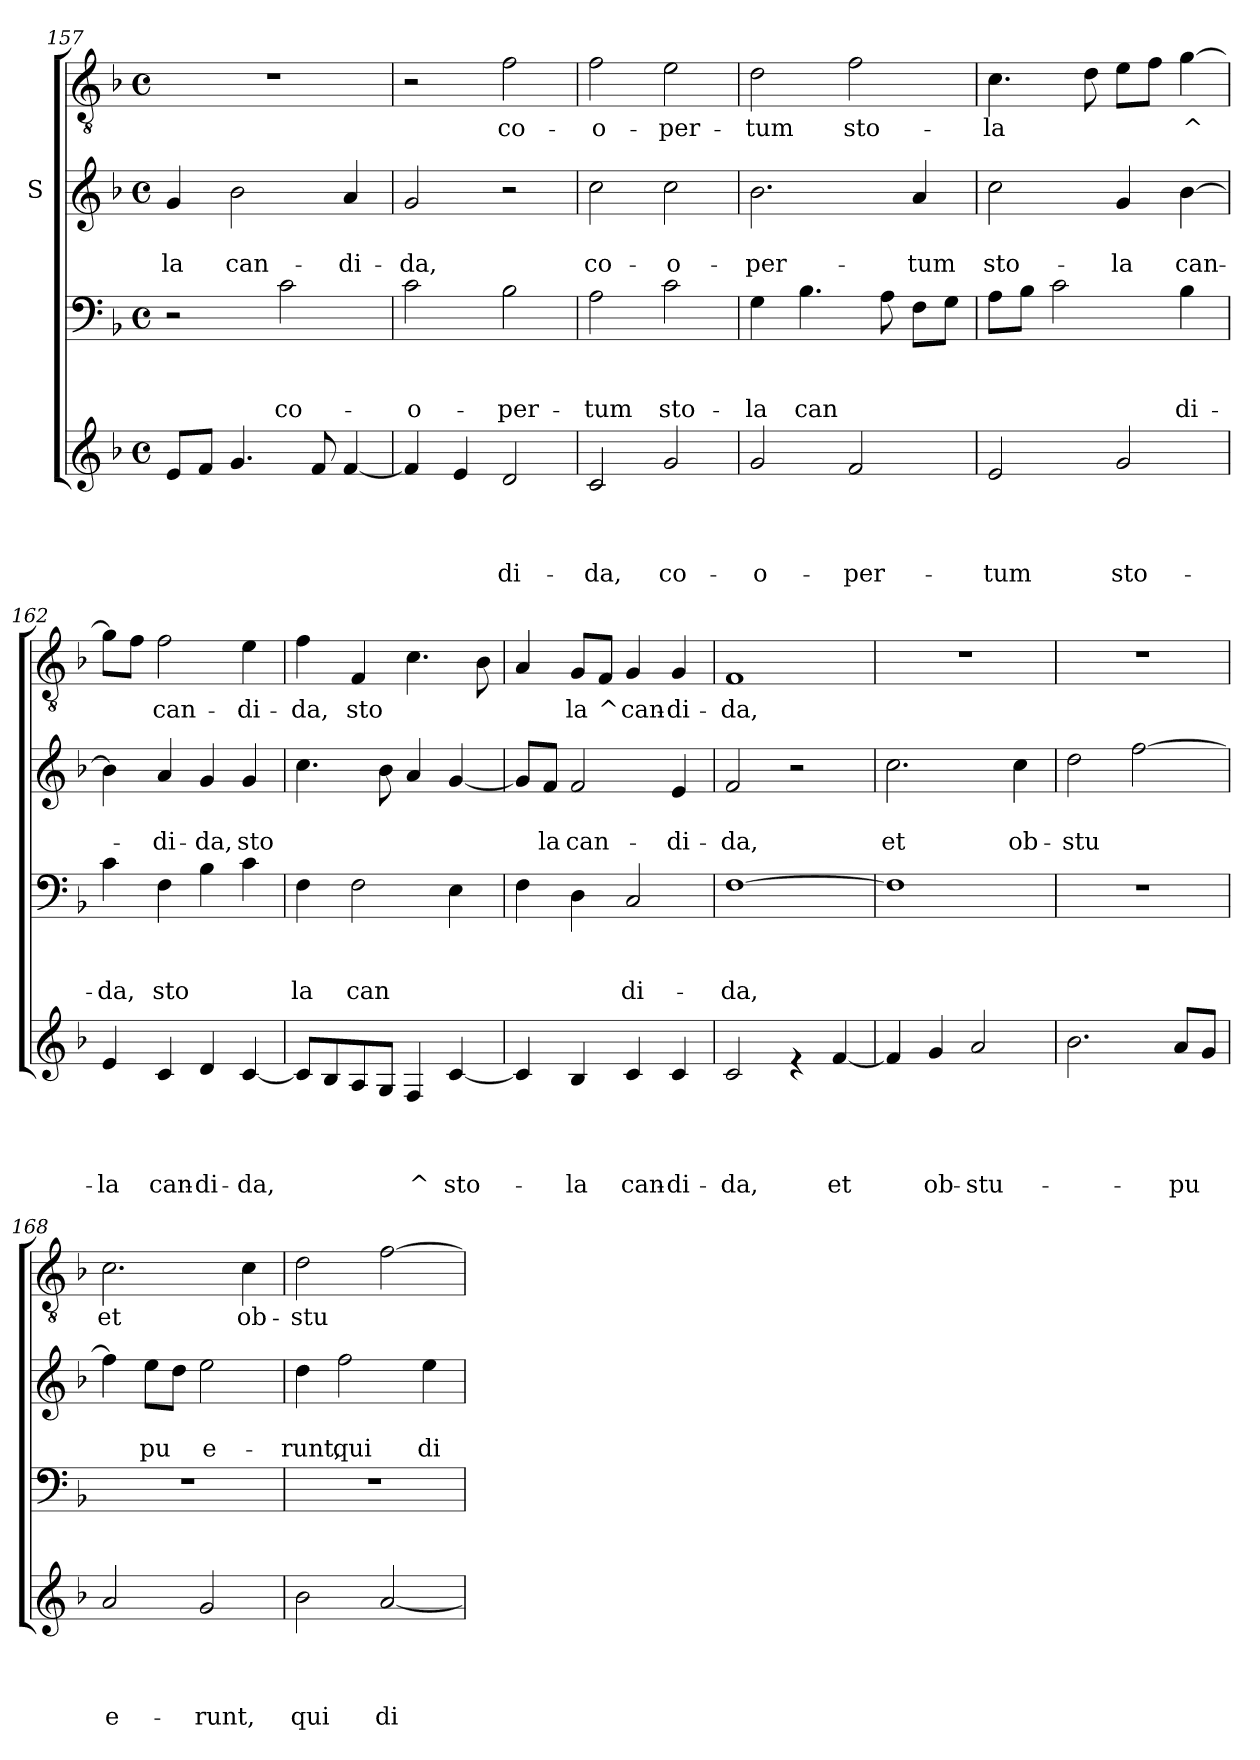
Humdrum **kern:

**kern	**text	**text	**text	**text	**kern	**text	**text	**text	**kern	**text	**text	**kern	**text
*part4	*part4	*part4	*part4	*part4	*part3	*part3	*part3	*part3	*part2	*part2	*part2	*part1	*part1
*staff4	*staff4	*staff4	*staff4	*staff4	*staff3	*staff3	*staff3	*staff3	*staff2	*staff2	*staff2	*staff1	*staff1
*	*	*	*	*	*	*	*	*	*I"S	*	*	*	*
*clefG2	*	*	*	*	*clefF4	*	*	*	*clefG2	*	*	*clefGv2	*
*k[b-]	*	*	*	*	*k[b-]	*	*	*	*k[b-]	*	*	*k[b-]	*
*F:	*	*	*	*	*F:	*	*	*	*F:	*	*	*F:	*
*M4/4	*	*	*	*	*M4/4	*	*	*	*M4/4	*	*	*M4/4	*
*met(c)	*	*	*	*	*met(c)	*	*	*	*met(c)	*	*	*met(c)	*
=157	=157	=157	=157	=157	=157	=157	=157	=157	=157	=157	=157	=157	=157
!	!	!	!	!	!	!	!	!	!	!	!LO:LY:b	!	!
8e/L	.	.	.	.	2r	.	.	.	4g/	.	-la	1r	.
8f/J	.	.	.	.	.	.	.	.	.	.	.	.	.
!	!	!	!	!	!	!	!	!	!	!	!LO:LY:b	!	!
4.g/	.	.	.	.	.	.	.	.	2b-\	.	can-	.	.
!	!	!	!	!	!	!	!	!LO:LY:b	!	!	!	!	!
.	.	.	.	.	2c\	.	.	co-	.	.	.	.	.
8f/	.	.	.	.	.	.	.	.	.	.	.	.	.
!	!	!	!	!	!	!	!	!	!	!	!LO:LY:b	!	!
[<4f/	.	.	.	.	.	.	.	.	4a/	.	-di-	.	.
=158	=158	=158	=158	=158	=158	=158	=158	=158	=158	=158	=158	=158	=158
!	!	!	!	!	!	!	!	!LO:LY:b	!	!	!LO:LY:b	!	!
4f/]	.	.	.	.	2c\	.	.	-o-	2g/	.	-da,	2r	.
4e/	.	.	.	.	.	.	.	.	.	.	.	.	.
!	!	!	!	!LO:LY:b	!	!	!	!LO:LY:b	!	!	!	!	!LO:LY:b
2d/	.	.	.	di-	2B-\	.	.	-per-	2r	.	.	2f\	co-
!!LO:LB:g=z
=159	=159	=159	=159	=159	=159	=159	=159	=159	=159	=159	=159	=159	=159
!	!	!	!	!LO:LY:b	!	!	!	!LO:LY:b	!	!	!LO:LY:b	!	!LO:LY:b
2c/	.	.	.	-da,	2A\	.	.	-tum	2cc\	.	co-	2f\	-o-
!	!	!	!	!LO:LY:b	!	!	!	!LO:LY:b	!	!	!LO:LY:b	!	!LO:LY:b
2g/	.	.	.	co-	2c\	.	.	sto-	2cc\	.	-o-	2e\	-per-
=160	=160	=160	=160	=160	=160	=160	=160	=160	=160	=160	=160	=160	=160
!	!	!	!	!LO:LY:b	!	!	!	!LO:LY:b	!	!	!LO:LY:b	!	!LO:LY:b
2g/	.	.	.	-o-	4G\	.	.	-la	2.b-\	.	-per-	2d\	-tum
!	!	!	!	!	!	!	!	!LO:LY:b	!	!	!	!	!
.	.	.	.	.	4.B-\	.	.	can	.	.	.	.	.
!	!	!	!	!LO:LY:b	!	!	!	!	!	!	!	!	!LO:LY:b
2f/	.	.	.	-per-	.	.	.	.	.	.	.	2f\	sto-
.	.	.	.	.	8A\	.	.	.	.	.	.	.	.
!	!	!	!	!	!	!	!	!	!	!	!LO:LY:b	!	!
.	.	.	.	.	8F\L	.	.	.	4a/	.	-tum	.	.
.	.	.	.	.	8G\J	.	.	.	.	.	.	.	.
=161	=161	=161	=161	=161	=161	=161	=161	=161	=161	=161	=161	=161	=161
!	!	!	!	!LO:LY:b	!	!	!	!	!	!	!LO:LY:b	!	!LO:LY:b
2e/	.	.	.	-tum	8A\L	.	.	.	2cc\	.	sto-	4.c\	-la
.	.	.	.	.	8B-\J	.	.	.	.	.	.	.	.
.	.	.	.	.	2c\	.	.	.	.	.	.	.	.
.	.	.	.	.	.	.	.	.	.	.	.	8d\	.
!	!	!	!	!LO:LY:b	!	!	!	!	!	!	!LO:LY:b	!	!
2g/	.	.	.	sto-	.	.	.	.	4g/	.	-la	8e\L	.
.	.	.	.	.	.	.	.	.	.	.	.	8f\J	.
!	!	!	!	!	!	!	!	!LO:LY:b	!	!	!LO:LY:b	!	!LO:LY:b
.	.	.	.	.	4B-\	.	.	di-	[>4b-\	.	can-	[>4g\	^
=162	=162	=162	=162	=162	=162	=162	=162	=162	=162	=162	=162	=162	=162
!	!	!	!	!LO:LY:b	!	!	!	!LO:LY:b	!	!	!	!	!
4e/	.	.	.	-la	4c\	.	.	-da,	4b-\]	.	.	8g\L]	.
.	.	.	.	.	.	.	.	.	.	.	.	8f\J	.
!	!	!	!	!LO:LY:b	!	!	!	!LO:LY:b	!	!	!LO:LY:b	!	!LO:LY:b
4c/	.	.	.	can-	4F\	.	.	sto	4a/	.	-di-	2f\	can-
!	!	!	!	!LO:LY:b	!	!	!	!	!	!	!LO:LY:b	!	!
4d/	.	.	.	-di-	4B-\	.	.	.	4g/	.	-da,	.	.
!	!	!	!	!LO:LY:b	!	!	!	!	!	!	!LO:LY:b	!	!LO:LY:b
[<4c/	.	.	.	-da,	4c\	.	.	.	4g/	.	sto	4e\	-di-
=163	=163	=163	=163	=163	=163	=163	=163	=163	=163	=163	=163	=163	=163
!	!	!	!	!	!	!	!	!LO:LY:b	!	!	!	!	!LO:LY:b
8c/L]	.	.	.	.	4F\	.	.	la	4.cc\	.	.	4f\	-da,
8B-/	.	.	.	.	.	.	.	.	.	.	.	.	.
!	!	!	!	!	!	!	!	!LO:LY:b	!	!	!	!	!LO:LY:b
8A/	.	.	.	.	2F\	.	.	can	.	.	.	4F/	sto
8G/J	.	.	.	.	.	.	.	.	8b-\	.	.	.	.
!	!	!	!	!LO:LY:b	!	!	!	!	!	!	!	!	!
4F/	.	.	.	^	.	.	.	.	4a/	.	.	4.c\	.
!	!	!	!	!LO:LY:b	!	!	!	!	!	!	!	!	!
[<4c/	.	.	.	sto-	4E\	.	.	.	[<4g/	.	.	.	.
.	.	.	.	.	.	.	.	.	.	.	.	8B-\	.
=164	=164	=164	=164	=164	=164	=164	=164	=164	=164	=164	=164	=164	=164
4c/]	.	.	.	.	4F\	.	.	.	8g/L]	.	.	4A/	.
!	!	!	!	!	!	!	!	!	!	!	!LO:LY:b	!	!
.	.	.	.	.	.	.	.	.	8f/J	.	la	.	.
!	!	!	!	!LO:LY:b	!	!	!	!	!	!	!LO:LY:b	!	!LO:LY:b
4B-/	.	.	.	-la	4D\	.	.	.	2f/	.	can-	8G/L	la
!	!	!	!	!	!	!	!	!	!	!	!	!	!LO:LY:b
.	.	.	.	.	.	.	.	.	.	.	.	8F/J	^
!	!	!	!	!LO:LY:b	!	!	!	!LO:LY:b	!	!	!	!	!LO:LY:b
4c/	.	.	.	can-	2C/	.	.	di-	.	.	.	4G/	can-
!	!	!	!	!LO:LY:b	!	!	!	!	!	!	!LO:LY:b	!	!LO:LY:b
4c/	.	.	.	-di-	.	.	.	.	4e/	.	-di-	4G/	-di-
!!LO:LB:g=z
=165	=165	=165	=165	=165	=165	=165	=165	=165	=165	=165	=165	=165	=165
!	!	!	!	!LO:LY:b	!	!	!	!LO:LY:b	!	!	!LO:LY:b	!	!LO:LY:b
2c/	.	.	.	-da,	[>1F	.	.	-da,	2f/	.	-da,	1F	-da,
4re	.	.	.	.	.	.	.	.	2r	.	.	.	.
!	!	!	!	!LO:LY:b	!	!	!	!	!	!	!	!	!
[<4f/	.	.	.	et	.	.	.	.	.	.	.	.	.
=166	=166	=166	=166	=166	=166	=166	=166	=166	=166	=166	=166	=166	=166
!	!	!	!	!	!	!	!	!	!	!	!LO:LY:b	!	!
4f/]	.	.	.	.	1F]	.	.	.	2.cc\	.	et	1r	.
!	!	!	!	!LO:LY:b	!	!	!	!	!	!	!	!	!
4g/	.	.	.	ob-	.	.	.	.	.	.	.	.	.
!	!	!	!	!LO:LY:b	!	!	!	!	!	!	!	!	!
2a/	.	.	.	-stu-	.	.	.	.	.	.	.	.	.
!	!	!	!	!	!	!	!	!	!	!	!LO:LY:b	!	!
.	.	.	.	.	.	.	.	.	4cc\	.	ob-	.	.
=167	=167	=167	=167	=167	=167	=167	=167	=167	=167	=167	=167	=167	=167
!	!	!	!	!	!	!	!	!	!	!	!LO:LY:b	!	!
2.b-\	.	.	.	.	1r	.	.	.	2dd\	.	-stu	1r	.
.	.	.	.	.	.	.	.	.	[>2ff\	.	.	.	.
!	!	!	!	!LO:LY:b	!	!	!	!	!	!	!	!	!
8a/L	.	.	.	-pu	.	.	.	.	.	.	.	.	.
8g/J	.	.	.	.	.	.	.	.	.	.	.	.	.
=168	=168	=168	=168	=168	=168	=168	=168	=168	=168	=168	=168	=168	=168
!	!	!	!	!LO:LY:b	!	!	!	!	!	!	!	!	!LO:LY:b
2a/	.	.	.	e-	1r	.	.	.	4ff\]	.	.	2.c\	et
!	!	!	!	!	!	!	!	!	!	!	!LO:LY:b	!	!
.	.	.	.	.	.	.	.	.	8ee\L	.	pu	.	.
.	.	.	.	.	.	.	.	.	8dd\J	.	.	.	.
!	!	!	!	!LO:LY:b	!	!	!	!	!	!	!LO:LY:b	!	!
2g/	.	.	.	-runt,	.	.	.	.	2ee\	.	e-	.	.
!	!	!	!	!	!	!	!	!	!	!	!	!	!LO:LY:b
.	.	.	.	.	.	.	.	.	.	.	.	4c\	ob-
=169	=169	=169	=169	=169	=169	=169	=169	=169	=169	=169	=169	=169	=169
!	!	!	!	!LO:LY:b	!	!	!	!	!	!	!LO:LY:b	!	!LO:LY:b
2b-\	.	.	.	qui	1r	.	.	.	4dd\	.	-runt,	2d\	-stu
!	!	!	!	!	!	!	!	!	!	!	!LO:LY:b	!	!
.	.	.	.	.	.	.	.	.	2ff\	.	qui	.	.
!	!	!	!	!LO:LY:b	!	!	!	!	!	!	!	!	!
[<2a/	.	.	.	di-	.	.	.	.	.	.	.	[>2f\	.
!	!	!	!	!	!	!	!	!	!	!	!LO:LY:b	!	!
.	.	.	.	.	.	.	.	.	4ee\	.	di-	.	.
=	=	=	=	=	=	=	=	=	=	=	=	=	=
*-	*-	*-	*-	*-	*-	*-	*-	*-	*-	*-	*-	*-	*-
